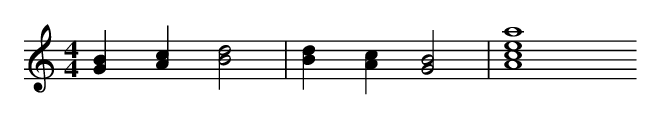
X:1
M:4/4
L:1/4
K:C
[GB][Ac] [B2d2] | [Bd][Ac] [G2B2] | [A4c4e4a4]
